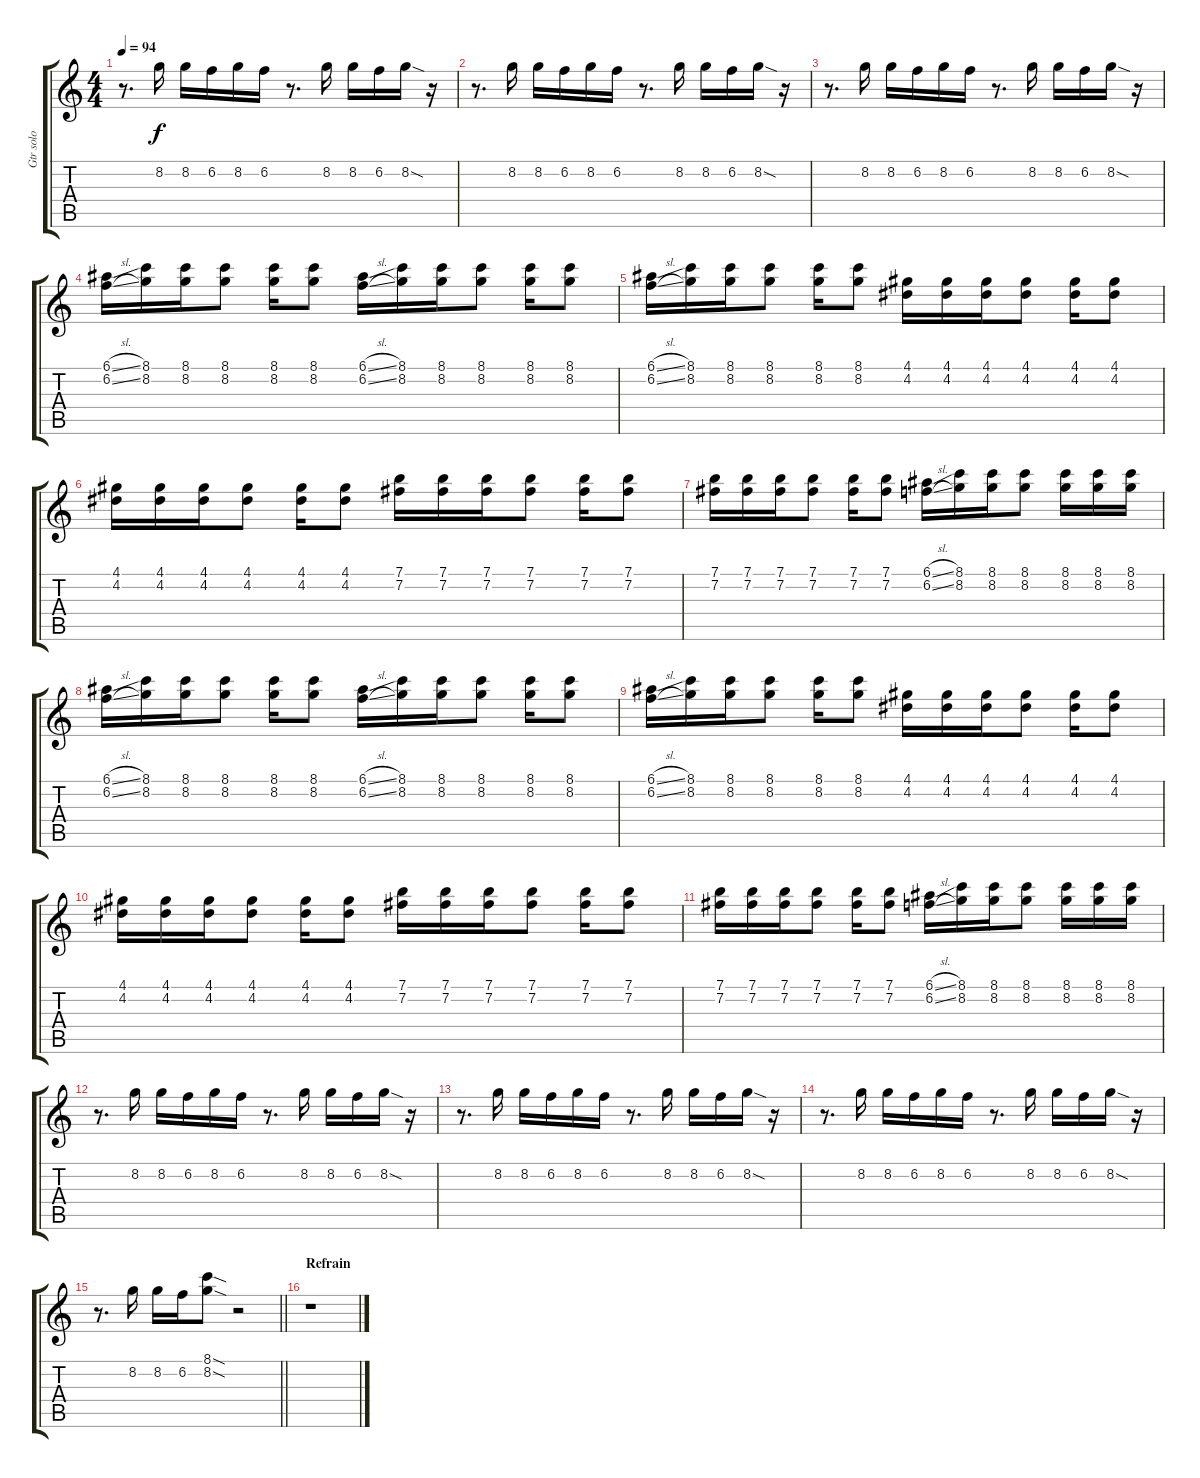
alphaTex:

\track ("Gtr solo" "Gtr solo") {instrument overdrivenguitar}
\staff {score tabs}
\tuning (E4 B3 G3 D3 A2 E2) {hide}
\ts (4 4)
\tempo 94
\clef g2
\ks c
r.8{d dy f} 8.2.16 8.2.16 6.2.16 8.2.16 6.2.16 r.8{d} 8.2.16 8.2.16 6.2.16 8.2{sod}.16 r.16 |
r.8{d} 8.2.16 8.2.16 6.2.16 8.2.16 6.2.16 r.8{d} 8.2.16 8.2.16 6.2.16 8.2{sod}.16 r.16 |
r.8{d} 8.2.16 8.2.16 6.2.16 8.2.16 6.2.16 r.8{d} 8.2.16 8.2.16 6.2.16 8.2{sod}.16 r.16 |
(6.1{sl} 6.2{sl}).16 (8.1 8.2).16 (8.1 8.2).16 (8.1 8.2).8 (8.1 8.2).16 (8.1 8.2).8 (6.1{sl} 6.2{sl}).16 (8.1 8.2).16 (8.1 8.2).16 (8.1 8.2).8 (8.1 8.2).16 (8.1 8.2).8 |
(6.1{sl} 6.2{sl}).16 (8.1 8.2).16 (8.1 8.2).16 (8.1 8.2).8 (8.1 8.2).16 (8.1 8.2).8 (4.1 4.2).16 (4.1 4.2).16 (4.1 4.2).16 (4.1 4.2).8 (4.1 4.2).16 (4.1 4.2).8 |
(4.1 4.2).16 (4.1 4.2).16 (4.1 4.2).16 (4.1 4.2).8 (4.1 4.2).16 (4.1 4.2).8 (7.1 7.2).16 (7.1 7.2).16 (7.1 7.2).16 (7.1 7.2).8 (7.1 7.2).16 (7.1 7.2).8 |
(7.1 7.2).16 (7.1 7.2).16 (7.1 7.2).16 (7.1 7.2).8 (7.1 7.2).16 (7.1 7.2).8 (6.1{sl} 6.2{sl}).16 (8.1 8.2).16 (8.1 8.2).16 (8.1 8.2).8 (8.1 8.2).16 (8.1 8.2).16 (8.1 8.2).16 |
(6.1{sl} 6.2{sl}).16 (8.1 8.2).16 (8.1 8.2).16 (8.1 8.2).8 (8.1 8.2).16 (8.1 8.2).8 (6.1{sl} 6.2{sl}).16 (8.1 8.2).16 (8.1 8.2).16 (8.1 8.2).8 (8.1 8.2).16 (8.1 8.2).8 |
(6.1{sl} 6.2{sl}).16 (8.1 8.2).16 (8.1 8.2).16 (8.1 8.2).8 (8.1 8.2).16 (8.1 8.2).8 (4.1 4.2).16 (4.1 4.2).16 (4.1 4.2).16 (4.1 4.2).8 (4.1 4.2).16 (4.1 4.2).8 |
(4.1 4.2).16 (4.1 4.2).16 (4.1 4.2).16 (4.1 4.2).8 (4.1 4.2).16 (4.1 4.2).8 (7.1 7.2).16 (7.1 7.2).16 (7.1 7.2).16 (7.1 7.2).8 (7.1 7.2).16 (7.1 7.2).8 |
(7.1 7.2).16 (7.1 7.2).16 (7.1 7.2).16 (7.1 7.2).8 (7.1 7.2).16 (7.1 7.2).8 (6.1{sl} 6.2{sl}).16 (8.1 8.2).16 (8.1 8.2).16 (8.1 8.2).8 (8.1 8.2).16 (8.1 8.2).16 (8.1 8.2).16 |
r.8{d} 8.2.16 8.2.16 6.2.16 8.2.16 6.2.16 r.8{d} 8.2.16 8.2.16 6.2.16 8.2{sod}.16 r.16 |
r.8{d} 8.2.16 8.2.16 6.2.16 8.2.16 6.2.16 r.8{d} 8.2.16 8.2.16 6.2.16 8.2{sod}.16 r.16 |
r.8{d} 8.2.16 8.2.16 6.2.16 8.2.16 6.2.16 r.8{d} 8.2.16 8.2.16 6.2.16 8.2{sod}.16 r.16 |
\barLineRight lightlight
r.8{d} 8.2.16 8.2.16 6.2.16 (8.1{sod} 8.2{sod}).8 r.2 |
\section ("" "Refrain")
r.1
